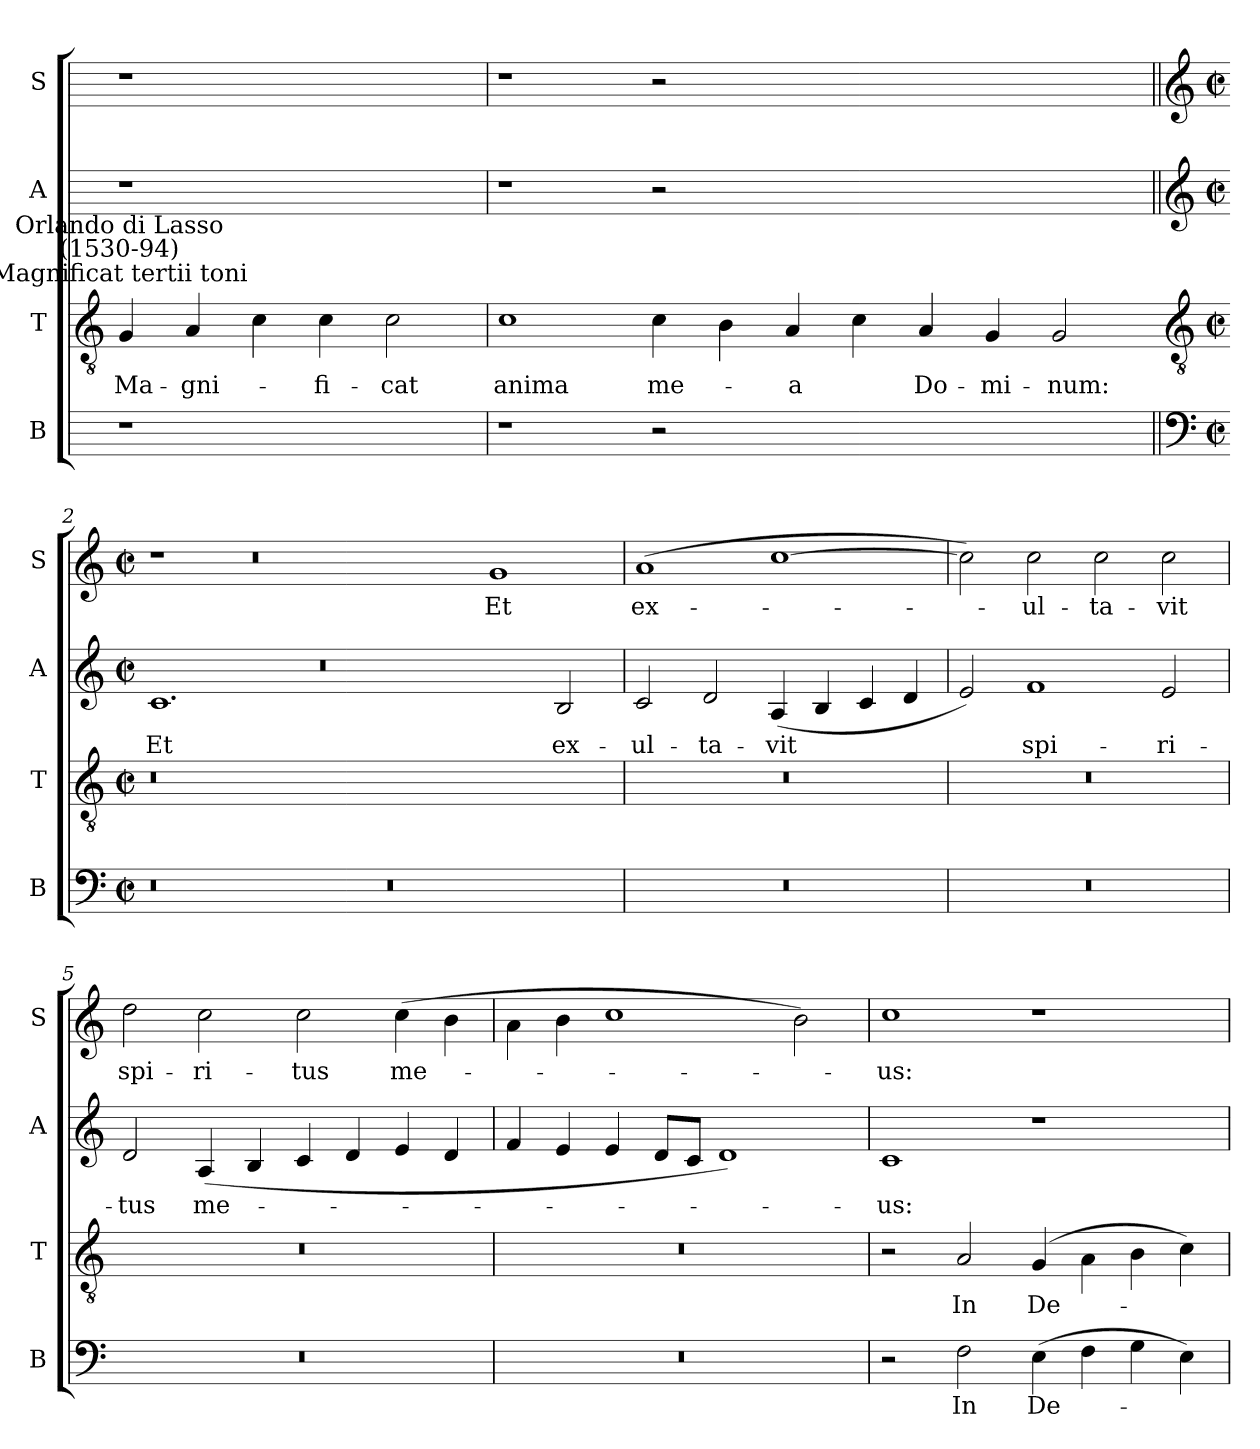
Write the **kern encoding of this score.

**kern	**text	**kern	**text	**kern	**text	**kern	**text
*part4	*part4	*part3	*part3	*part2	*part2	*part1	*part1
*staff4	*staff4	*staff3	*staff3	*staff2	*staff2	*staff1	*staff1
*I"B	*	*I"T	*	*I"A	*	*I"S	*
*I'B	*	*I'T	*	*I'A	*	*I'S	*
*	*	*clefGv2	*	*	*	*	*
*	*	*k[]	*	*	*	*	*
*	*	*C:	*	*	*	*	*
=	=	=	=	=	=	=	=
!	!	!LO:TX:a:cj:t=Magnificat tertii toni	!	!	!	!	!
!	!	!LO:TX:a:cj:t=Orlando di Lasso\n(1530-94)	!	!	!	!	!
!	!	!	!LO:LY:b	!	!	!	!
1r	.	4G	Ma-	1r	.	1r	.
!	!	!	!LO:LY:b	!	!	!	!
.	.	4A	-gni-	.	.	.	.
.	.	4c	.	.	.	.	.
!	!	!	!LO:LY:b	!	!	!	!
.	.	4c	fi-	.	.	.	.
!	!	!	!LO:LY:b	!	!	!	!
2ryy	.	2c	-cat	2ryy	.	2ryy	.
=1	=1	=1	=1	=1	=1	=1	=1
!	!	!	!LO:LY:b	!	!	!	!
1r	.	1c	anima	1r	.	1r	.
!	!	!	!LO:LY:b	!	!	!	!
2r	.	4c	me-	2r	.	2r	.
.	.	4B	.	.	.	.	.
!	!	!	!LO:LY:b	!	!	!	!
1.ryy	.	4A	a	1.ryy	.	1.ryy	.
.	.	4c	.	.	.	.	.
!	!	!	!LO:LY:b	!	!	!	!
.	.	4A	Do-	.	.	.	.
!	!	!	!LO:LY:b	!	!	!	!
.	.	4G	-mi-	.	.	.	.
!	!	!	!LO:LY:b	!	!	!	!
.	.	2G	-num:	.	.	.	.
!!LO:LB:g=z
=2||	=2||	=2-	=2||	=2||	=2||	=2||	=2||
*clefF4	*	*clefGv2	*	*clefG2	*	*clefG2	*
*k[]	*	*	*	*k[]	*	*k[]	*
*C:	*	*	*	*C:	*	*C:	*
*M4/2	*	*M4/2	*	*M4/2	*	*M4/2	*
*met(c|)	*	*met(c|)	*	*met(c|)	*	*met(c|)	*
!	!	!	!	!	!LO:LY:b	!	!
0r	.	0r	.	1.c	Et	1r	.
.	.	.	.	.	.	0r	.
.	.	.	.	0r	.	.	.
0r	.	0ryy	.	.	.	.	.
!	!	!	!	!	!	!	!LO:LY:b
.	.	.	.	.	.	1g	Et
!	!	!	!	!	!LO:LY:b	!	!
.	.	.	.	2B	ex-	.	.
=3	=3	=3	=3	=3	=3	=3	=3
!	!	!	!	!	!LO:LY:b	!	!LO:LY:b
0r	.	0r	.	2c	-ul-	(>1a	ex-
!	!	!	!	!	!LO:LY:b	!	!
.	.	.	.	2d	-ta-	.	.
!	!	!	!	!	!LO:LY:b	!	!
.	.	.	.	(<4A	-vit	[1cc	.
.	.	.	.	4B	.	.	.
.	.	.	.	4c	.	.	.
.	.	.	.	4d	.	.	.
=4	=4	=4	=4	=4	=4	=4	=4
0r	.	0r	.	2e)	.	2cc])	.
!	!	!	!	!	!LO:LY:b	!	!LO:LY:b
.	.	.	.	1f	spi-	2cc	ul-
!	!	!	!	!	!	!	!LO:LY:b
.	.	.	.	.	.	2cc	-ta-
!	!	!	!	!	!LO:LY:b	!	!LO:LY:b
.	.	.	.	2e	-ri-	2cc	-vit
=5	=5	=5	=5	=5	=5	=5	=5
!	!	!	!	!	!LO:LY:b	!	!LO:LY:b
0r	.	0r	.	2d	-tus	2dd	spi-
!	!	!	!	!	!LO:LY:b	!	!LO:LY:b
.	.	.	.	(<4A	me-	2cc	-ri-
.	.	.	.	4B	.	.	.
!	!	!	!	!	!	!	!LO:LY:b
.	.	.	.	4c	.	2cc	-tus
.	.	.	.	4d	.	.	.
!	!	!	!	!	!	!	!LO:LY:b
.	.	.	.	4e	.	(>4cc	me-
.	.	.	.	4d	.	4b	.
=6	=6	=6	=6	=6	=6	=6	=6
0r	.	0r	.	4f	.	4a\	.
.	.	.	.	4e	.	4b	.
.	.	.	.	4e	.	1cc	.
.	.	.	.	8dL	.	.	.
.	.	.	.	8cJ	.	.	.
.	.	.	.	1d)	.	.	.
.	.	.	.	.	.	2b)	.
=7	=7	=7	=7	=7	=7	=7	=7
!	!	!	!	!	!LO:LY:b	!	!LO:LY:b
2r	.	2r	.	1c	us:	1cc	us:
!	!LO:LY:b	!	!LO:LY:b	!	!	!	!
2F	In	2A	In	.	.	.	.
!	!LO:LY:b	!	!LO:LY:b	!	!	!	!
(>4E	De-	(>4G	De-	1r	.	1r	.
4F	.	4A\	.	.	.	.	.
4G	.	4B	.	.	.	.	.
4E)	.	4c)	.	.	.	.	.
=	=	=	=	=	=	=	=
*-	*-	*-	*-	*-	*-	*-	*-
